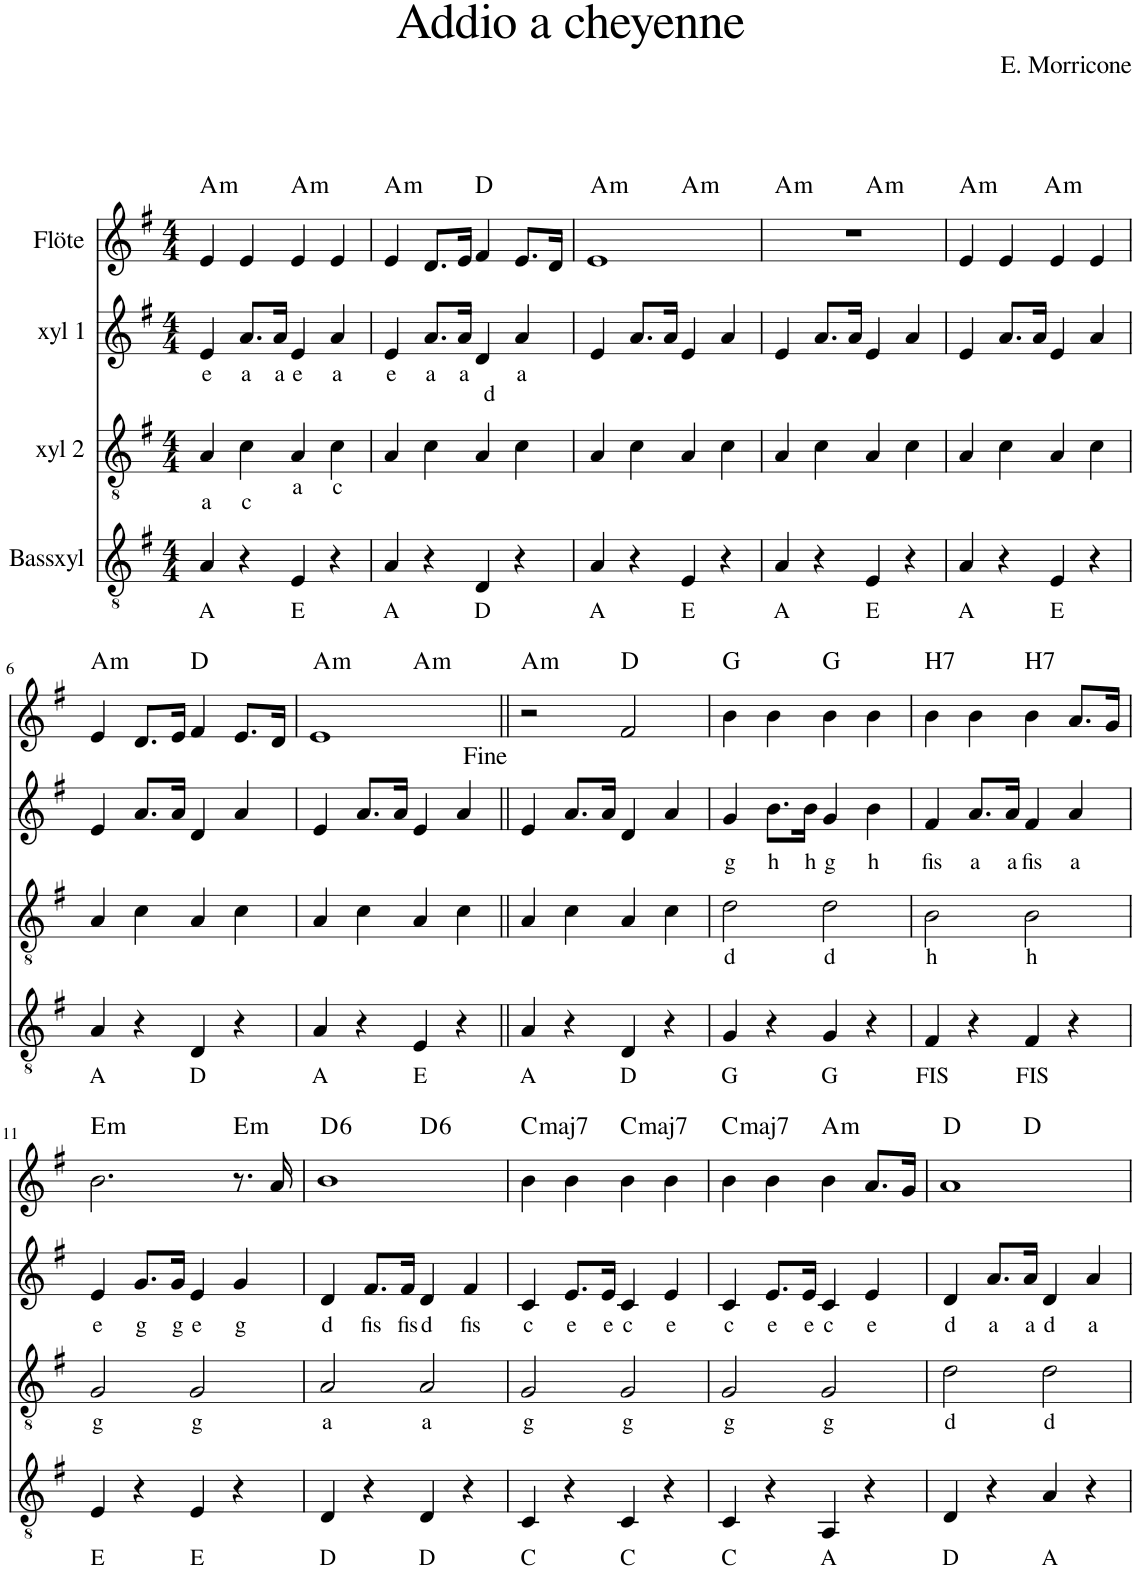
**kern	**text	**kern	**text	**kern	**text	**kern	**harte
*part4	*part4	*part3	*part3	*part2	*part2	*part1	*part1
*staff4	*staff4	*staff3	*staff3	*staff2	*staff2	*staff1	*
*I"Bassxyl	*	*I"xyl 2	*	*I"xyl 1	*	*I"Flöte	*
*clefGv2	*	*clefGv2	*	*clefG2	*	*clefG2	*
*k[f#]	*	*k[f#]	*	*k[f#]	*	*k[f#]	*
*M4/4	*	*M4/4	*	*M4/4	*	*M4/4	*
=1	=1	=1	=1	=1	=1	=1	=1
!	!LO:LY:b	!	!LO:LY:b	!	!LO:LY:b	!	!LO:H:kt=m
4A/	A	4A/	a	4e/	e	4e/	A:min
!	!	!	!LO:LY:b	!	!LO:LY:b	!	!
4r	.	4c\	c	8.a/L	a	4e/	.
!	!	!	!	!	!LO:LY:b	!	!
.	.	.	.	16a/Jk	a	.	.
!	!LO:LY:b	!	!LO:LY:b	!	!LO:LY:b	!	!LO:H:kt=m
4E/	E	4A/	a	4e/	e	4e/	A:min
!	!	!	!LO:LY:b	!	!LO:LY:b	!	!
4r	.	4c\	c	4a/	a	4e/	.
=2	=2	=2	=2	=2	=2	=2	=2
!	!LO:LY:b	!	!	!	!LO:LY:b	!	!LO:H:kt=m
4A/	A	4A/	.	4e/	e	4e/	A:min
!	!	!	!	!	!LO:LY:b	!	!
4r	.	4c\	.	8.a/L	a	8.d/L	.
!	!	!	!	!	!LO:LY:b	!	!
.	.	.	.	16a/Jk	a	16e/Jk	.
!	!LO:LY:b	!	!	!	!LO:LY:b	!	!
4D/	D	4A/	.	4d/	d	4f#/	D:maj
!	!	!	!	!	!LO:LY:b	!	!
4r	.	4c\	.	4a/	a	8.e/L	.
.	.	.	.	.	.	16d/Jk	.
=3	=3	=3	=3	=3	=3	=3	=3
!	!LO:LY:b	!	!	!	!	!	!LO:H:kt=m
*	*	*	*	*	*	*^	*
4A/	A	4A/	.	4e/	.	1e	2ryy	A:min
4r	.	4c\	.	8.a/L	.	.	.	.
.	.	.	.	16a/Jk	.	.	.	.
!	!LO:LY:b	!	!	!	!	!	!	!LO:H:kt=m
4E/	E	4A/	.	4e/	.	.	2ryy	A:min
4r	.	4c\	.	4a/	.	.	.	.
=4	=4	=4	=4	=4	=4	=4	=4	=4
!	!LO:LY:b	!	!	!	!	!	!	!LO:H:kt=m
4A/	A	4A/	.	4e/	.	1r	2ryy	A:min
4r	.	4c\	.	8.a/L	.	.	.	.
.	.	.	.	16a/Jk	.	.	.	.
!	!LO:LY:b	!	!	!	!	!	!	!LO:H:kt=m
4E/	E	4A/	.	4e/	.	.	2ryy	A:min
4r	.	4c\	.	4a/	.	.	.	.
=5	=5	=5	=5	=5	=5	=5	=5	=5
!	!LO:LY:b	!	!	!	!	!	!	!LO:H:kt=m
*	*	*	*	*	*	*v	*v	*
4A/	A	4A/	.	4e/	.	4e/	A:min
4r	.	4c\	.	8.a/L	.	4e/	.
.	.	.	.	16a/Jk	.	.	.
!	!LO:LY:b	!	!	!	!	!	!
4E/	E	4A/	.	4e/	.	4e/	.
!	!	!	!	!	!	!	!LO:H:kt=m
4r	.	4c\	.	4a/	.	4e/	A:min
!!LO:LB:g=z
=6	=6	=6	=6	=6	=6	=6	=6
!	!LO:LY:b	!	!	!	!	!	!LO:H:kt=m
4A/	A	4A/	.	4e/	.	4e/	A:min
4r	.	4c\	.	8.a/L	.	8.d/L	.
.	.	.	.	16a/Jk	.	16e/Jk	.
!	!LO:LY:b	!	!	!	!	!	!
4D/	D	4A/	.	4d/	.	4f#/	D:maj
4r	.	4c\	.	4a/	.	8.e/L	.
.	.	.	.	.	.	16d/Jk	.
=7	=7	=7	=7	=7	=7	=7	=7
!	!LO:LY:b	!	!	!	!	!	!LO:H:kt=m
*	*	*	*	*	*	*^	*
4A/	A	4A/	.	4e/	.	1e	2ryy	A:min
4r	.	4c\	.	8.a/L	.	.	.	.
.	.	.	.	16a/Jk	.	.	.	.
!	!LO:LY:b	!	!	!	!	!	!	!LO:H:kt=m
4E/	E	4A/	.	4e/	.	.	2ryy	A:min
4r	.	4c\	.	4a/	.	.	.	.
=8||	=8||	=8||	=8||	=8||	=8||	=8||	=8||	=8||
!	!LO:LY:b	!	!	!	!	!	!	!LO:H:kt=m
*	*	*	*	*	*	*v	*v	*
4A/	A	4A/	.	4e/	.	2r	A:min
4r	.	4c\	.	8.a/L	.	.	.
.	.	.	.	16a/Jk	.	.	.
!	!LO:LY:b	!	!	!	!	!	!
4D/	D	4A/	.	4d/	.	2f#/	D:maj
4r	.	4c\	.	4a/	.	.	.
=9	=9	=9	=9	=9	=9	=9	=9
!	!LO:LY:b	!	!LO:LY:b	!	!LO:LY:b	!	!
4G/	G	2d\	d	4g/	g	4b\	G:maj
!	!	!	!	!	!LO:LY:b	!	!
4r	.	.	.	8.b\L	h	4b\	.
!	!	!	!	!	!LO:LY:b	!	!
.	.	.	.	16b\Jk	h	.	.
!	!LO:LY:b	!	!LO:LY:b	!	!LO:LY:b	!	!
4G/	G	2d\	d	4g/	g	4b\	G:maj
!	!	!	!	!	!LO:LY:b	!	!
4r	.	.	.	4b\	h	4b\	.
=10	=10	=10	=10	=10	=10	=10	=10
!	!LO:LY:b	!	!LO:LY:b	!	!LO:LY:b	!	!LO:H:kt=H7
4F#/	FIS	2B\	h	4f#/	fis	4b\	N
!	!	!	!	!	!LO:LY:b	!	!
4r	.	.	.	8.a/L	a	4b\	.
!	!	!	!	!	!LO:LY:b	!	!
.	.	.	.	16a/Jk	a	.	.
!	!LO:LY:b	!	!LO:LY:b	!	!LO:LY:b	!	!LO:H:kt=H7
4F#/	FIS	2B\	h	4f#/	fis	4b\	N
!	!	!	!	!	!LO:LY:b	!	!
4r	.	.	.	4a/	a	8.a/L	.
.	.	.	.	.	.	16g/Jk	.
!!LO:LB:g=z
=11	=11	=11	=11	=11	=11	=11	=11
!	!LO:LY:b	!	!LO:LY:b	!	!LO:LY:b	!	!LO:H:kt=m
4E/	E	2G/	g	4e/	e	2.b\	E:min
!	!	!	!	!	!LO:LY:b	!	!
4r	.	.	.	8.g/L	g	.	.
!	!	!	!	!	!LO:LY:b	!	!
.	.	.	.	16g/Jk	g	.	.
!	!LO:LY:b	!	!LO:LY:b	!	!LO:LY:b	!	!
4E/	E	2G/	g	4e/	e	.	.
!	!	!	!	!	!LO:LY:b	!	!LO:H:kt=m
4r	.	.	.	4g/	g	8.r	E:min
.	.	.	.	.	.	16a/	.
=12	=12	=12	=12	=12	=12	=12	=12
!	!LO:LY:b	!	!LO:LY:b	!	!LO:LY:b	!	!LO:H:kt=6
*	*	*	*	*	*	*^	*
4D/	D	2A/	a	4d/	d	1b	2ryy	D:maj6
!	!	!	!	!	!LO:LY:b	!	!	!
4r	.	.	.	8.f#/L	fis	.	.	.
!	!	!	!	!	!LO:LY:b	!	!	!
.	.	.	.	16f#/Jk	fis	.	.	.
!	!LO:LY:b	!	!LO:LY:b	!	!LO:LY:b	!	!	!LO:H:kt=6
4D/	D	2A/	a	4d/	d	.	2ryy	D:maj6
!	!	!	!	!	!LO:LY:b	!	!	!
4r	.	.	.	4f#/	fis	.	.	.
=13	=13	=13	=13	=13	=13	=13	=13	=13
!	!LO:LY:b	!	!LO:LY:b	!	!LO:LY:b	!	!	!LO:H:kt=maj7
*	*	*	*	*	*	*v	*v	*
4C/	C	2G/	g	4c/	c	4b\	C:maj7
!	!	!	!	!	!LO:LY:b	!	!
4r	.	.	.	8.e/L	e	4b\	.
!	!	!	!	!	!LO:LY:b	!	!
.	.	.	.	16e/Jk	e	.	.
!	!LO:LY:b	!	!LO:LY:b	!	!LO:LY:b	!	!LO:H:kt=maj7
4C/	C	2G/	g	4c/	c	4b\	C:maj7
!	!	!	!	!	!LO:LY:b	!	!
4r	.	.	.	4e/	e	4b\	.
=14	=14	=14	=14	=14	=14	=14	=14
!	!LO:LY:b	!	!LO:LY:b	!	!LO:LY:b	!	!LO:H:kt=maj7
4C/	C	2G/	g	4c/	c	4b\	C:maj7
!	!	!	!	!	!LO:LY:b	!	!
4r	.	.	.	8.e/L	e	4b\	.
!	!	!	!	!	!LO:LY:b	!	!
.	.	.	.	16e/Jk	e	.	.
!	!LO:LY:b	!	!LO:LY:b	!	!LO:LY:b	!	!LO:H:kt=m
4AA/	A	2G/	g	4c/	c	4b\	A:min
!	!	!	!	!	!LO:LY:b	!	!
4r	.	.	.	4e/	e	8.a/L	.
.	.	.	.	.	.	16g/Jk	.
=15	=15	=15	=15	=15	=15	=15	=15
!	!LO:LY:b	!	!LO:LY:b	!	!LO:LY:b	!	!
*	*	*	*	*	*	*^	*
4D/	D	2d\	d	4d/	d	1a	4..ryy	D:maj
!	!	!	!	!	!LO:LY:b	!	!	!
4r	.	.	.	8.a/L	a	.	.	.
!	!	!	!	!	!LO:LY:b	!	!	!
.	.	.	.	16a/Jk	a	.	2ryy	D:maj
!	!LO:LY:b	!	!LO:LY:b	!	!LO:LY:b	!	!	!
4A/	A	2d\	d	4d/	d	.	.	.
!	!	!	!	!	!LO:LY:b	!	!	!
4r	.	.	.	4a/	a	.	.	.
.	.	.	.	.	.	.	16ryy	.
*	*	*	*	*	*	*v	*v	*
=	=	=	=	=	=	=	=
*-	*-	*-	*-	*-	*-	*-	*-
